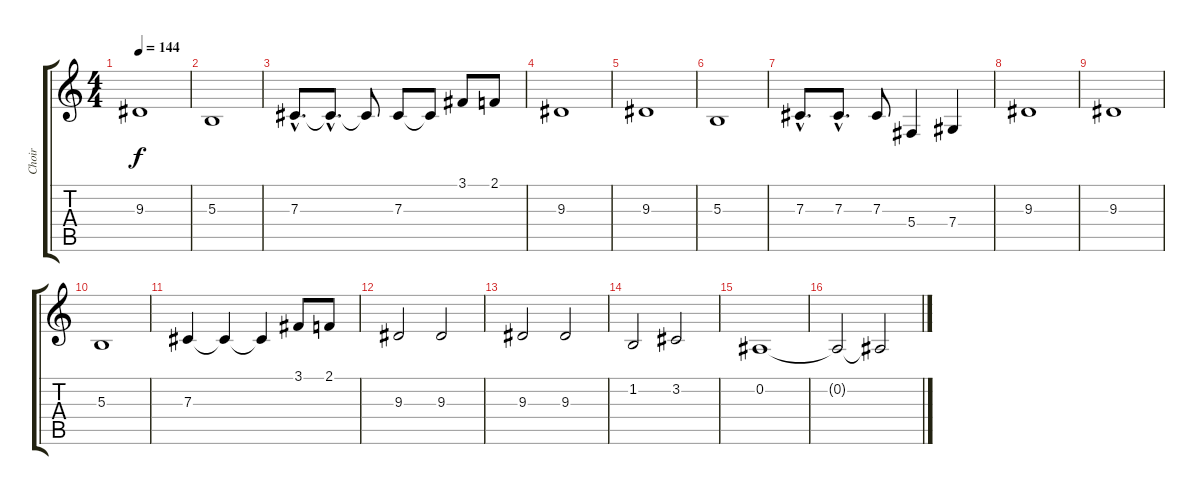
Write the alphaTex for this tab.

\track ("Choir" "Choir") {instrument choiraahs}
\staff {score tabs}
\tuning (Eb4 Bb3 Gb3 Db3 Ab2 Eb2) {hide}
\ts (4 4)
\tempo 144
\clef g2
\ks c
9.3.1{dy f} |
5.3.1 |
7.3{hac}.8{d} 7.3{hac t}.8{d} 7.3{t}.8 7.3.8 7.3{t}.8 3.1.8 2.1.8 |
9.3.1 |
9.3.1 |
5.3.1 |
7.3{hac}.8{d} 7.3{hac}.8{d} 7.3.8 5.4.4 7.4.4 |
9.3.1 |
9.3.1 |
5.3.1 |
7.3.4 7.3{t}.4 7.3{t}.4 3.1.8 2.1.8 |
9.3.2 9.3.2 |
9.3.2 9.3.2 |
1.2.2 3.2.2 |
0.2.1 |
0.2{t}.2 0.2{t}.2
